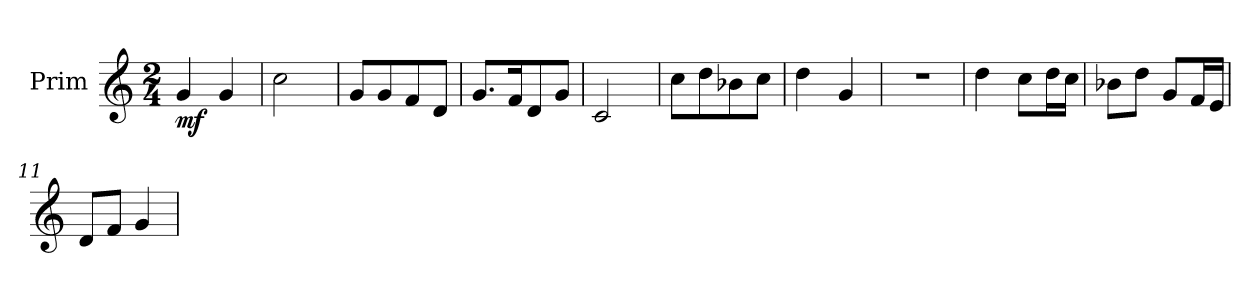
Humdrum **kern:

**kern	**dynam
*part1	*part1
*staff1	*staff1
*I"Prim	*
*I'Pr.	*
*clefG2	*
*ITrd-7c-12	*
*k[]	*
*M2/4	*
*MM66	*
=1	=1
!	!LO:DY:b
4gg/	mf
4gg/	.
=2	=2
2ccc\	.
=3	=3
8gg/L	.
8gg/	.
8ff/	.
8dd/J	.
=4	=4
8.gg/L	.
16ff/K	.
8dd/	.
8gg/J	.
=5	=5
2cc/	.
=6	=6
8ccc\L	.
8ddd\	.
8bb-X\	.
8ccc\J	.
!!LO:LB:g=z
=7	=7
4ddd\	.
4gg/	.
=8	=8
2r	.
=9	=9
4ddd\	.
8ccc\L	.
16ddd\L	.
16ccc\JJ	.
=10	=10
8bb-X\L	.
8ddd\J	.
8gg/L	.
16ff/L	.
16ee/JJ	.
=11	=11
8dd/L	.
8ff/J	.
4gg/	.
=!!	=!!
*-	*-
